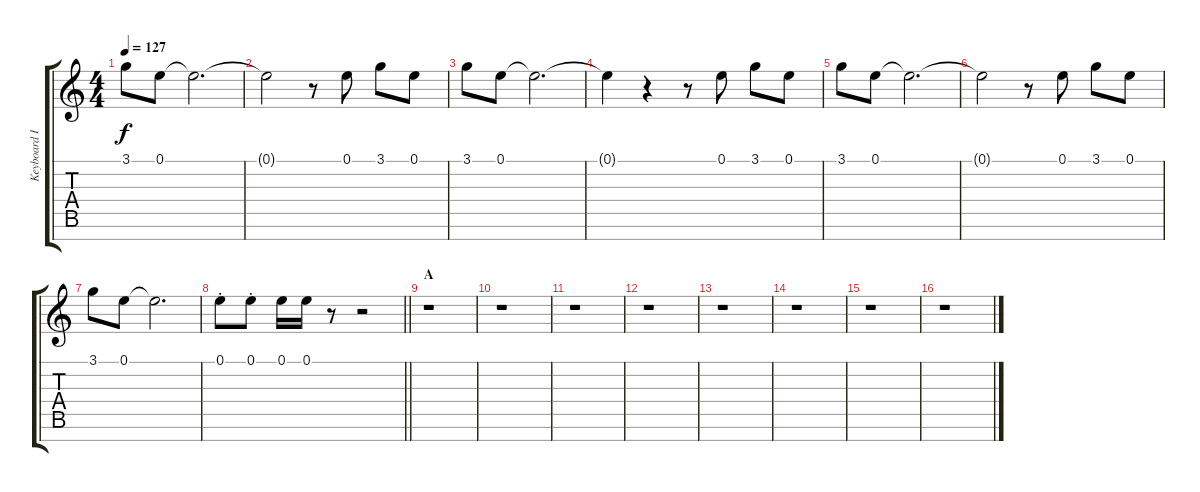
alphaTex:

\track ("Keyboard I" "Keyboard I") {instrument harmonica}
\staff {score tabs}
\tuning (E5 B4 G4 D4 A3 E3 B2) {hide}
\ts (4 4)
\tempo 127
\clef g2
\ks c
3.1.8{dy f} 0.1.8 0.1{t}.2{d} |
0.1{t}.2 r.8 0.1.8 3.1.8 0.1.8 |
3.1.8 0.1.8 0.1{t}.2{d} |
0.1{t}.4 r.4 r.8 0.1.8 3.1.8 0.1.8 |
3.1.8 0.1.8 0.1{t}.2{d} |
0.1{t}.2 r.8 0.1.8 3.1.8 0.1.8 |
3.1.8 0.1.8 0.1{t}.2{d} |
\barLineRight lightlight
0.1{st}.8 0.1{st}.8 0.1.16 0.1.16 r.8 r.2 |
\section ("" "A")
r.1 |
r.1 |
r.1 |
r.1 |
r.1 |
r.1 |
r.1 |
r.1
